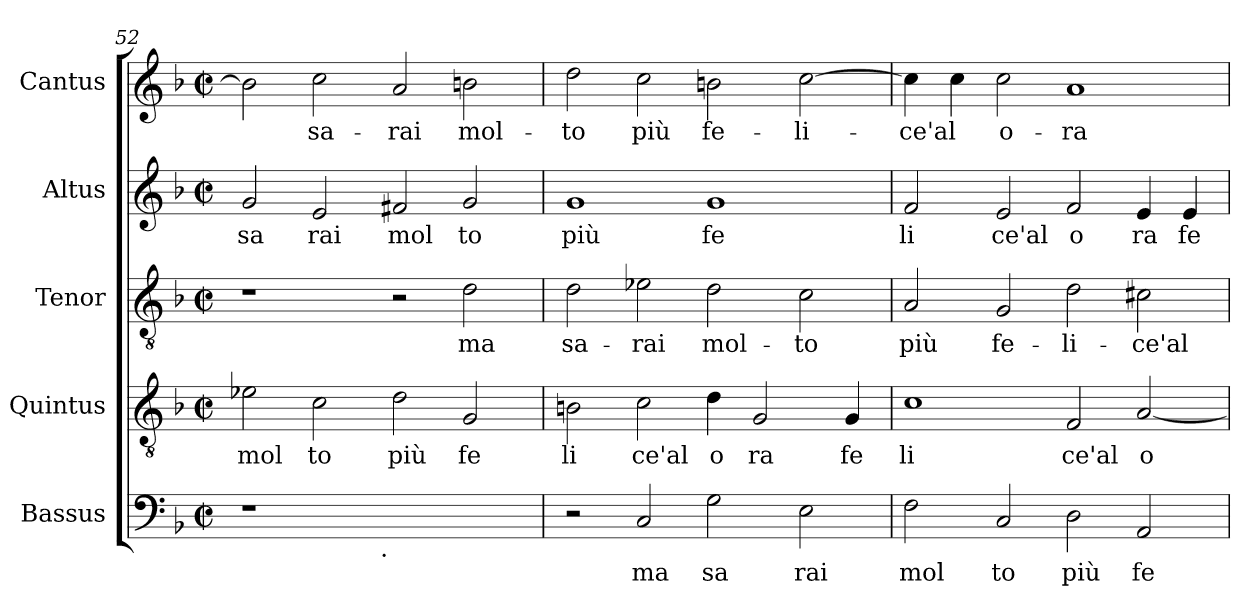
**kern	**text	**kern	**text	**kern	**text	**kern	**text	**kern	**text
*part5	*part5	*part4	*part4	*part3	*part3	*part2	*part2	*part1	*part1
*staff5	*staff5	*staff4	*staff4	*staff3	*staff3	*staff2	*staff2	*staff1	*staff1
*I"Bassus	*	*I"Quintus	*	*I"Tenor	*	*I"Altus	*	*I"Cantus	*
*clefF4	*	*clefGv2	*	*clefGv2	*	*clefG2	*	*clefG2	*
*k[b-]	*	*k[b-]	*	*k[b-]	*	*k[b-]	*	*k[b-]	*
*F:	*	*F:	*	*F:	*	*F:	*	*F:	*
*M2/2	*	*M2/2	*	*M2/2	*	*M2/2	*	*M2/2	*
*met(c|)	*	*met(c|)	*	*met(c|)	*	*met(c|)	*	*met(c|)	*
=52	=52	=52	=52	=52	=52	=52	=52	=52	=52
!	!	!	!LO:LY:b:cj	!	!	!	!LO:LY:b	!	!LO:LY:b:cj
*^	*	*	*	*	*	*	*	*	*
1r	2ryy	.	2e-X\	mol	1r	.	2g/	sa	2b-\]	.
!	!	!	!	!LO:LY:b:cj	!	!	!	!LO:LY:b	!	!LO:LY:b:cj
.	4...ryy	.	2c\	to	.	.	2e/	rai	2cc\	sa-
!	!LO:TX:b:t=.	!	!	!	!	!	!	!	!	!
.	1ryy	.	.	.	.	.	.	.	.	.
!	!	!	!	!LO:LY:b:cj	!	!	!	!LO:LY:b	!	!LO:LY:b:cj
1ryy	.	.	2d\	più	2r	.	2f#X/	mol	2a/	-rai
!	!	!	!	!LO:LY:b:cj	!	!LO:LY:b	!	!LO:LY:b	!	!LO:LY:b:cj
.	.	.	2G/	fe	2d\	ma	2g/	to	2bn\	mol-
.	32ryy	.	.	.	.	.	.	.	.	.
=53	=53	=53	=53	=53	=53	=53	=53	=53	=53	=53
!	!	!	!	!LO:LY:b:cj	!	!LO:LY:b	!	!LO:LY:b	!	!LO:LY:b:cj
*v	*v	*	*	*	*	*	*	*	*	*
2r	.	2Bn\	li	2d\	sa-	1g	più	2dd\	-to
!	!LO:LY:b	!	!LO:LY:b:cj	!	!LO:LY:b	!	!	!	!LO:LY:b:cj
2C/	ma	2c\	ce'al	2e-X\	-rai	.	.	2cc\	più
!	!LO:LY:b	!	!LO:LY:b:cj	!	!LO:LY:b	!	!LO:LY:b	!	!LO:LY:b:cj
2G\	sa	4d\	o	2d\	mol-	1g	fe	2bn\	fe-
!	!	!	!LO:LY:b:cj	!	!	!	!	!	!
.	.	2G/	ra	.	.	.	.	.	.
!	!LO:LY:b	!	!	!	!LO:LY:b	!	!	!	!LO:LY:b:cj
2E\	rai	.	.	2c\	-to	.	.	[>2cc\	-li-
!	!	!	!LO:LY:b:cj	!	!	!	!	!	!
.	.	4G/	fe	.	.	.	.	.	.
=54	=54	=54	=54	=54	=54	=54	=54	=54	=54
!	!LO:LY:b	!	!LO:LY:b:cj	!	!LO:LY:b	!	!LO:LY:b	!	!LO:LY:b:cj
2F\	mol	1c	li	2A/	più	2f/	li	4cc\]	-ce'al
!	!	!	!	!	!	!	!	!	!LO:LY:b:cj
.	.	.	.	.	.	.	.	4cc\	.
!	!LO:LY:b	!	!	!	!LO:LY:b	!	!LO:LY:b	!	!LO:LY:b:cj
2C/	to	.	.	2G/	fe-	2e/	ce'al	2cc\	o-
!	!LO:LY:b	!	!LO:LY:b:cj	!	!LO:LY:b	!	!LO:LY:b	!	!LO:LY:b:cj
2D\	più	2F/	ce'al	2d\	-li-	2f/	o	1a	-ra
!	!LO:LY:b	!	!LO:LY:b:cj	!	!LO:LY:b	!	!LO:LY:b	!	!
2AA/	fe	[<2A/	o	2c#X\	-ce'al	4e/	ra	.	.
!	!	!	!	!	!	!	!LO:LY:b	!	!
.	.	.	.	.	.	4e/	fe	.	.
=	=	=	=	=	=	=	=	=	=
*-	*-	*-	*-	*-	*-	*-	*-	*-	*-
